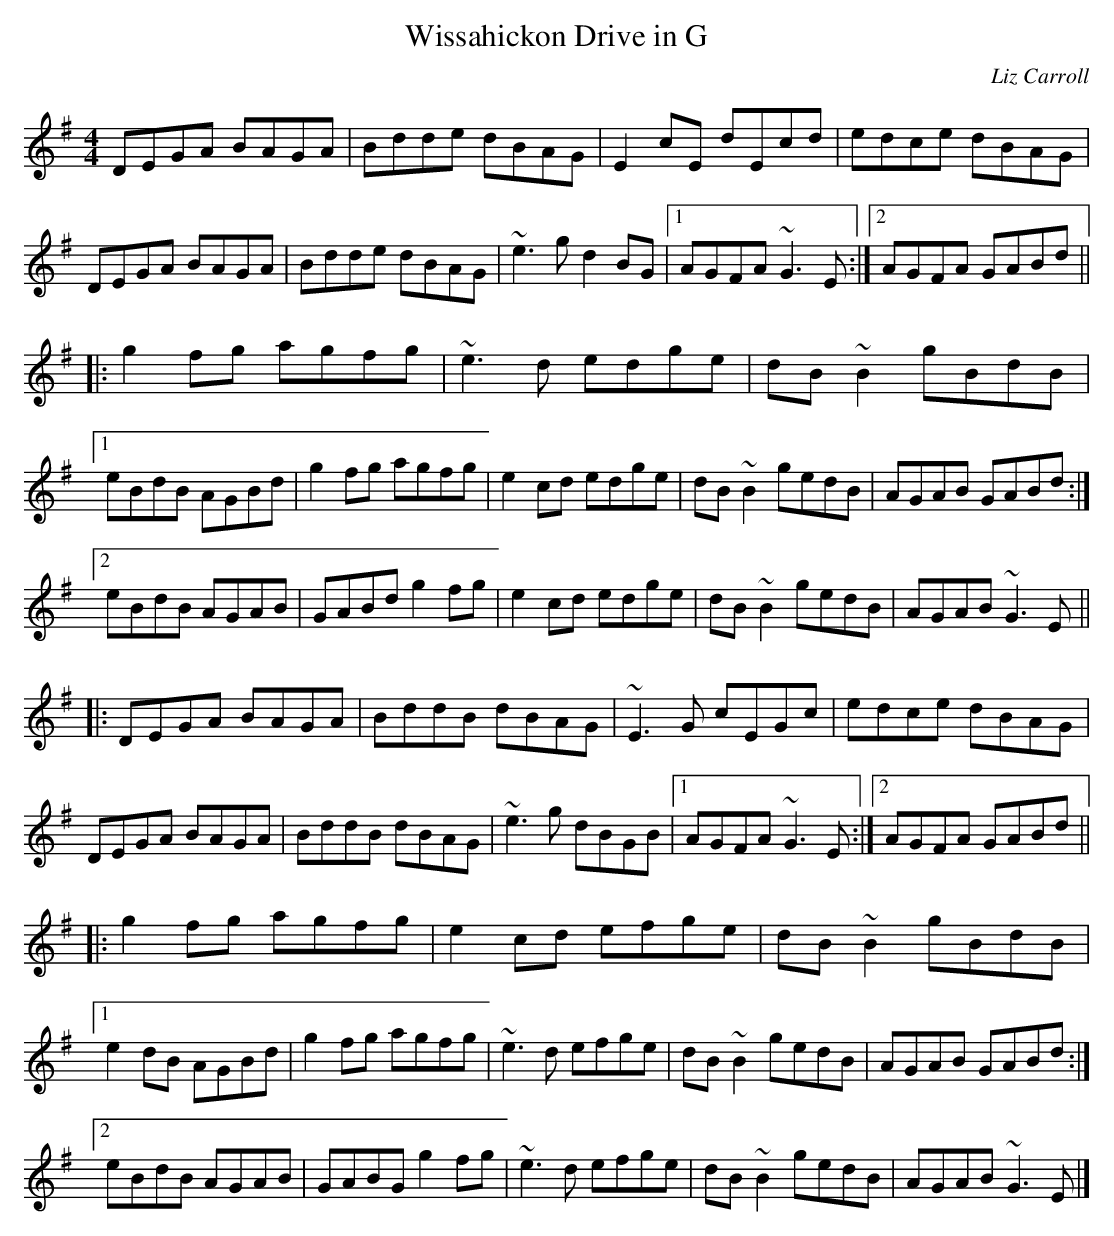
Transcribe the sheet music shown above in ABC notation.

X:1
T: Wissahickon Drive in G
C: Liz Carroll
M:4/4
L:1/8
K:Gmaj
DEGA BAGA | Bdde dBAG | E2cE dEcd | edce dBAG |
DEGA BAGA | Bdde dBAG | ~e3g d2BG |1 AGFA ~G3E :|2 AGFA GABd ||
|: g2fg agfg | ~e3d edge | dB~B2 gBdB |
[1 eBdB AGBd | g2fg agfg | e2cd edge | dB~B2 gedB | AGAB GABd :|
[2 eBdB AGAB | GABd g2fg | e2cd edge | dB~B2 gedB | AGAB ~G3E ||
|:DEGA BAGA | BddB dBAG | ~E3G cEGc | edce dBAG |
DEGA BAGA | BddB dBAG | ~e3g dBGB |1 AGFA ~G3E :|2 AGFA GABd ||
|: g2fg agfg | e2cd efge | dB~B2 gBdB |
[1 e2dB AGBd | g2fg agfg | ~e3d efge | dB~B2 gedB | AGAB GABd :|
[2 eBdB AGAB | GABG g2fg | ~e3d efge | dB~B2 gedB | AGAB ~G3E |]
